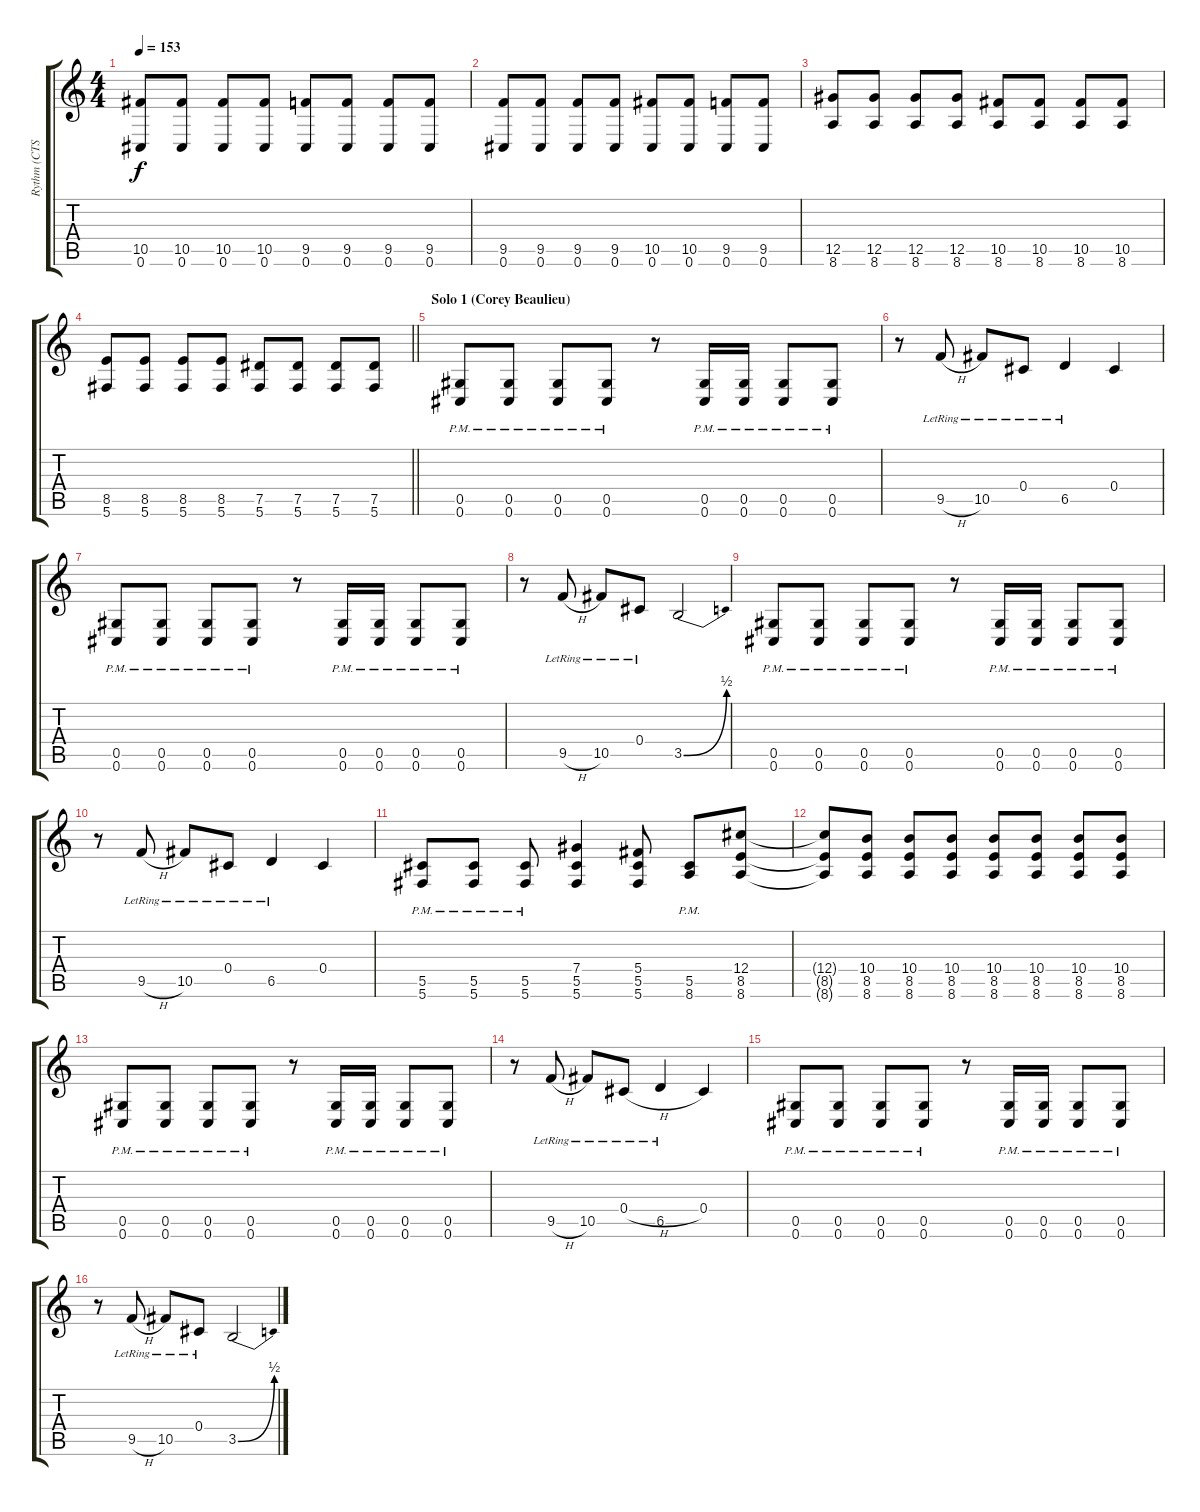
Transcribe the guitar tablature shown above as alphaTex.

\track ("Rythm (CTS) / Lead (IW)" "Rythm (CTS") {instrument distortionguitar}
\staff {score tabs}
\tuning (Eb4 Bb3 Gb3 Db3 Ab2 Db2) {hide}
\ts (4 4)
\tempo 153
\clef g2
\ks c
(10.5 0.6).8{dy f} (10.5 0.6).8 (10.5 0.6).8 (10.5 0.6).8 (9.5 0.6).8 (9.5 0.6).8 (9.5 0.6).8 (9.5 0.6).8 |
(9.5 0.6).8 (9.5 0.6).8 (9.5 0.6).8 (9.5 0.6).8 (10.5 0.6).8 (10.5 0.6).8 (9.5 0.6).8 (9.5 0.6).8 |
(12.5 8.6).8 (12.5 8.6).8 (12.5 8.6).8 (12.5 8.6).8 (10.5 8.6).8 (10.5 8.6).8 (10.5 8.6).8 (10.5 8.6).8 |
\barLineRight lightlight
(8.5 5.6).8 (8.5 5.6).8 (8.5 5.6).8 (8.5 5.6).8 (7.5 5.6).8 (7.5 5.6).8 (7.5 5.6).8 (7.5 5.6).8 |
\section ("" "Solo 1 (Corey Beaulieu)")
(0.5{pm} 0.6{pm}).8 (0.5{pm} 0.6{pm}).8 (0.5{pm} 0.6{pm}).8 (0.5{pm} 0.6{pm}).8 r.8 (0.5{pm} 0.6{pm}).16 (0.5{pm} 0.6{pm}).16 (0.5{pm} 0.6{pm}).8 (0.5{pm} 0.6{pm}).8 |
r.8 9.5{h lr}.8 10.5{lr}.8 0.4{lr}.8 6.5{lr}.4 0.4.4 |
(0.5{pm} 0.6{pm}).8 (0.5{pm} 0.6{pm}).8 (0.5{pm} 0.6{pm}).8 (0.5{pm} 0.6{pm}).8 r.8 (0.5{pm} 0.6{pm}).16 (0.5{pm} 0.6{pm}).16 (0.5{pm} 0.6{pm}).8 (0.5{pm} 0.6{pm}).8 |
r.8 9.5{h lr}.8 10.5{lr}.8 0.4{lr}.8 3.5{be (bend 0 0 60 2)}.2 |
(0.5{pm} 0.6{pm}).8 (0.5{pm} 0.6{pm}).8 (0.5{pm} 0.6{pm}).8 (0.5{pm} 0.6{pm}).8 r.8 (0.5{pm} 0.6{pm}).16 (0.5{pm} 0.6{pm}).16 (0.5{pm} 0.6{pm}).8 (0.5{pm} 0.6{pm}).8 |
r.8 9.5{h lr}.8 10.5{lr}.8 0.4{lr}.8 6.5{lr}.4 0.4.4 |
(5.5{pm} 5.6{pm}).8 (5.5{pm} 5.6{pm}).8 (5.5{pm} 5.6{pm}).8 (7.4 5.5 5.6).4 (5.4 5.5 5.6).8 (5.5{pm} 8.6{pm}).8 (12.4 8.5 8.6).8 |
(12.4{t} 8.5{t} 8.6{t}).8 (10.4 8.5 8.6).8 (10.4 8.5 8.6).8 (10.4 8.5 8.6).8 (10.4 8.5 8.6).8 (10.4 8.5 8.6).8 (10.4 8.5 8.6).8 (10.4 8.5 8.6).8 |
(0.5{pm} 0.6{pm}).8 (0.5{pm} 0.6{pm}).8 (0.5{pm} 0.6{pm}).8 (0.5{pm} 0.6{pm}).8 r.8 (0.5{pm} 0.6{pm}).16 (0.5{pm} 0.6{pm}).16 (0.5{pm} 0.6{pm}).8 (0.5{pm} 0.6{pm}).8 |
r.8 9.5{h lr}.8 10.5{lr}.8 0.4{h lr}.8 6.5{lr}.4 0.4.4 |
(0.5{pm} 0.6{pm}).8 (0.5{pm} 0.6{pm}).8 (0.5{pm} 0.6{pm}).8 (0.5{pm} 0.6{pm}).8 r.8 (0.5{pm} 0.6{pm}).16 (0.5{pm} 0.6{pm}).16 (0.5{pm} 0.6{pm}).8 (0.5{pm} 0.6{pm}).8 |
r.8 9.5{h lr}.8 10.5{lr}.8 0.4{lr}.8 3.5{be (bend 0 0 60 2)}.2
